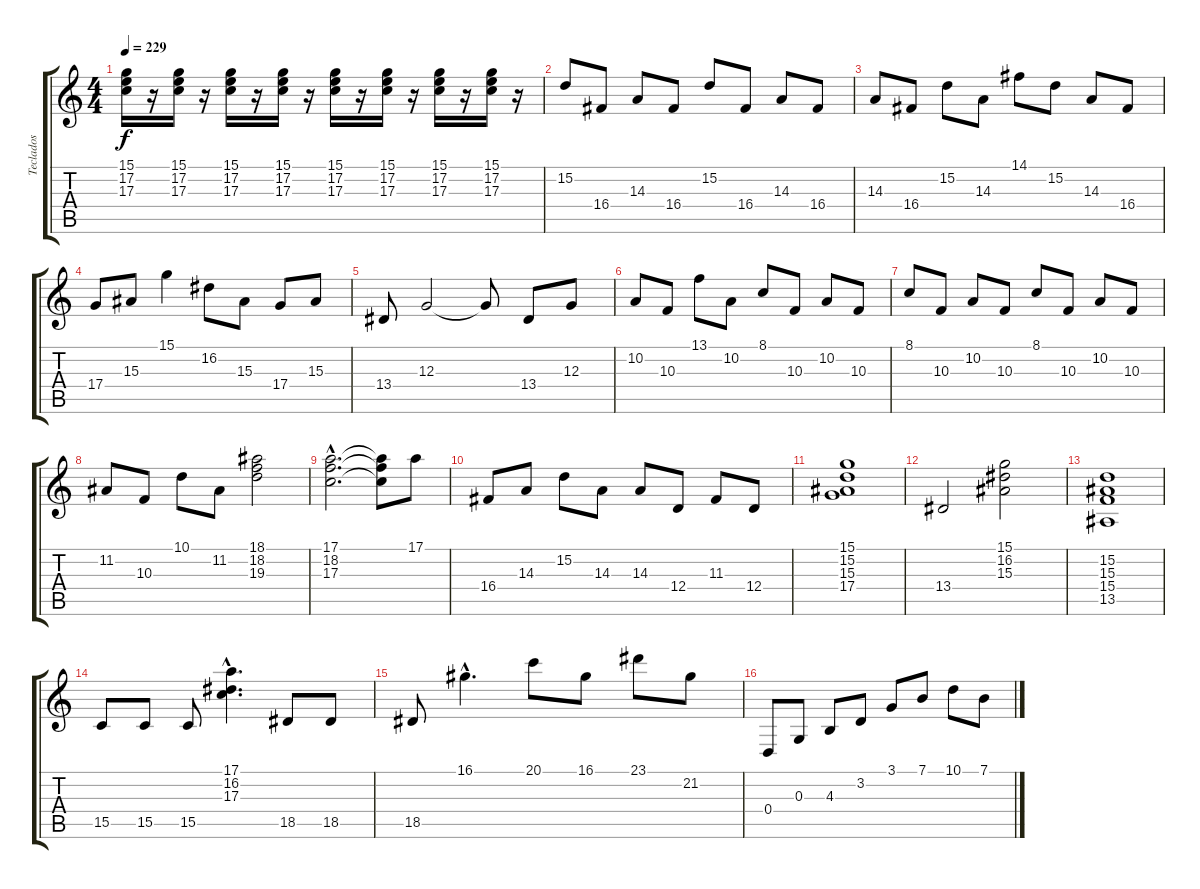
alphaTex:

\track ("Teclados" "Teclados") {instrument stringensemble1}
\staff {score tabs}
\tuning (E4 B3 G3 D3 A2 E2) {hide}
\ts (4 4)
\tempo 229
\clef g2
\ks c
(15.1 17.2 17.3).16{dy f} r.16 (15.1 17.2 17.3).16 r.16 (15.1 17.2 17.3).16 r.16 (15.1 17.2 17.3).16 r.16 (15.1 17.2 17.3).16 r.16 (15.1 17.2 17.3).16 r.16 (15.1 17.2 17.3).16 r.16 (15.1 17.2 17.3).16 r.16 |
15.2.8 16.4.8 14.3.8 16.4.8 15.2.8 16.4.8 14.3.8 16.4.8 |
14.3.8 16.4.8 15.2.8 14.3.8 14.1.8 15.2.8 14.3.8 16.4.8 |
17.4.8 15.3.8 15.1.4 16.2.8 15.3.8 17.4.8 15.3.8 |
13.4.8 12.3.2 12.3{t}.8 13.4.8 12.3.8 |
10.2.8 10.3.8 13.1.8 10.2.8 8.1.8 10.3.8 10.2.8 10.3.8 |
8.1.8 10.3.8 10.2.8 10.3.8 8.1.8 10.3.8 10.2.8 10.3.8 |
11.2.8 10.3.8 10.1.8 11.2.8 (18.1 18.2 19.3).2 |
(17.1{hac} 18.2{hac} 17.3{hac}).2{d} (17.1{t} 18.2{t} 17.3{t}).8 17.1.8 |
16.4.8 14.3.8 15.2.8 14.3.8 14.3.8 12.4.8 11.3.8 12.4.8 |
(15.1 15.2 15.3 17.4).1 |
13.4.2 (15.1 16.2 15.3).2 |
(15.2 15.3 15.4 13.5).1 |
15.5.8 15.5.8 15.5.8 (17.1{hac} 16.2{hac} 17.3{hac}).4{d} 18.5.8 18.5.8 |
18.5.8 16.1{hac}.4{d} 20.1.8 16.1.8 23.1.8 21.2.8 |
0.4.8 0.3.8 4.3.8 3.2.8 3.1.8 7.1.8 10.1.8 7.1.8
